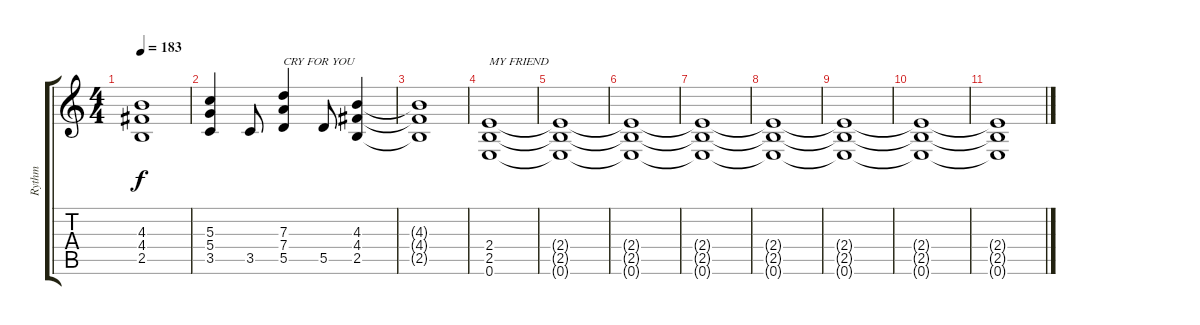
\track ("Rythm " "Rythm ") {instrument distortionguitar}
\staff {score tabs}
\tuning (E4 B3 G3 D3 A2 E2) {hide}
\ts (4 4)
\tempo 183
\clef g2
\ks c
(4.3{t} 4.4{t} 2.5{t}).1{dy f} |
(5.3 5.4 3.5).4 3.5.8 (7.3 7.4 5.5).4{txt "CRY FOR YOU"} 5.5.8 (4.3 4.4 2.5).4 |
(4.3{t} 4.4{t} 2.5{t}).1 |
(2.4 2.5 0.6).1{txt "MY FRIEND" volume 16} |
(2.4{t} 2.5{t} 0.6{t}).1 |
(2.4{t} 2.5{t} 0.6{t}).1 |
(2.4{t} 2.5{t} 0.6{t}).1 |
(2.4{t} 2.5{t} 0.6{t}).1 |
(2.4{t} 2.5{t} 0.6{t}).1 |
(2.4{t} 2.5{t} 0.6{t}).1 |
(2.4{t} 2.5{t} 0.6{t}).1
